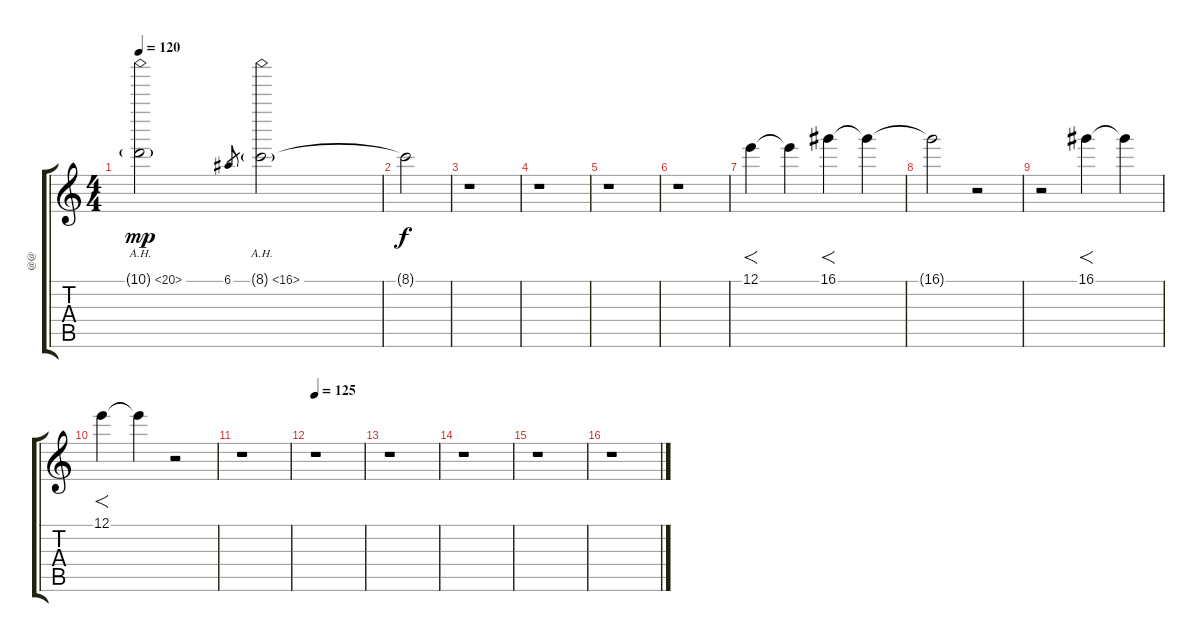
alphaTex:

\track ("@@" "@@") {instrument acousticguitarnylon}
\staff {score tabs}
\tuning (E4 B3 G3 D3 A2 E2) {hide}
\ts (4 4)
\tempo 120
\clef g2
\ks c
10.1{ah 10 g}.2{dy mp} 6.1.8{gr} 8.1{ah 8 g}.2 |
8.1{t}.2{dy f} |
r.1 |
r.1 |
r.1 |
r.1 |
12.1.4{f} 12.1{t}.4 16.1.4{f} 16.1{t}.4 |
16.1{t}.2 r.2 |
r.2 16.1.4{f} 16.1{t}.4 |
12.1.4{f} 12.1{t}.4 r.2 |
r.1 |
\tempo 125
r.1 |
r.1 |
r.1 |
r.1 |
r.1
